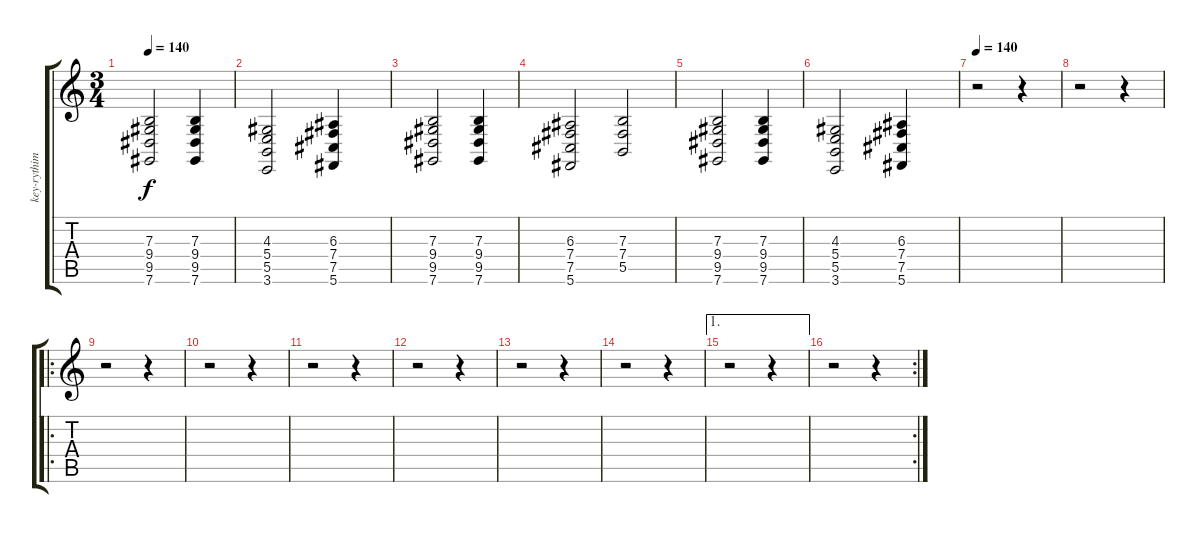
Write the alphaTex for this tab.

\track ("key-rythim" "key-rythim") {instrument acousticgrandpiano}
\staff {score tabs}
\tuning (Db4 Ab3 E3 B2 Gb2 Db2) {hide}
\ts (3 4)
\tempo 140
\tempo 120
\tempo 140
\clef g2
\ks c
(7.3 9.4 9.5 7.6).2{dy f volume 13 instrument brightacousticpiano} (7.3 9.4 9.5 7.6).4 |
(4.3 5.4 5.5 3.6).2 (6.3 7.4 7.5 5.6).4 |
(7.3 9.4 9.5 7.6).2 (7.3 9.4 9.5 7.6).4 |
(6.3 7.4 7.5 5.6).2 (7.3 7.4 5.5).2 |
(7.3 9.4 9.5 7.6).2 (7.3 9.4 9.5 7.6).4 |
(4.3 5.4 5.5 3.6).2 (6.3 7.4 7.5 5.6).4 |
\tempo 140
r.2 r.4 |
r.2 r.4 |
\ro
r.2 r.4 |
r.2 r.4 |
r.2 r.4 |
r.2 r.4 |
r.2 r.4 |
r.2 r.4 |
\ae 1
r.2 r.4 |
\rc 2
r.2 r.4
